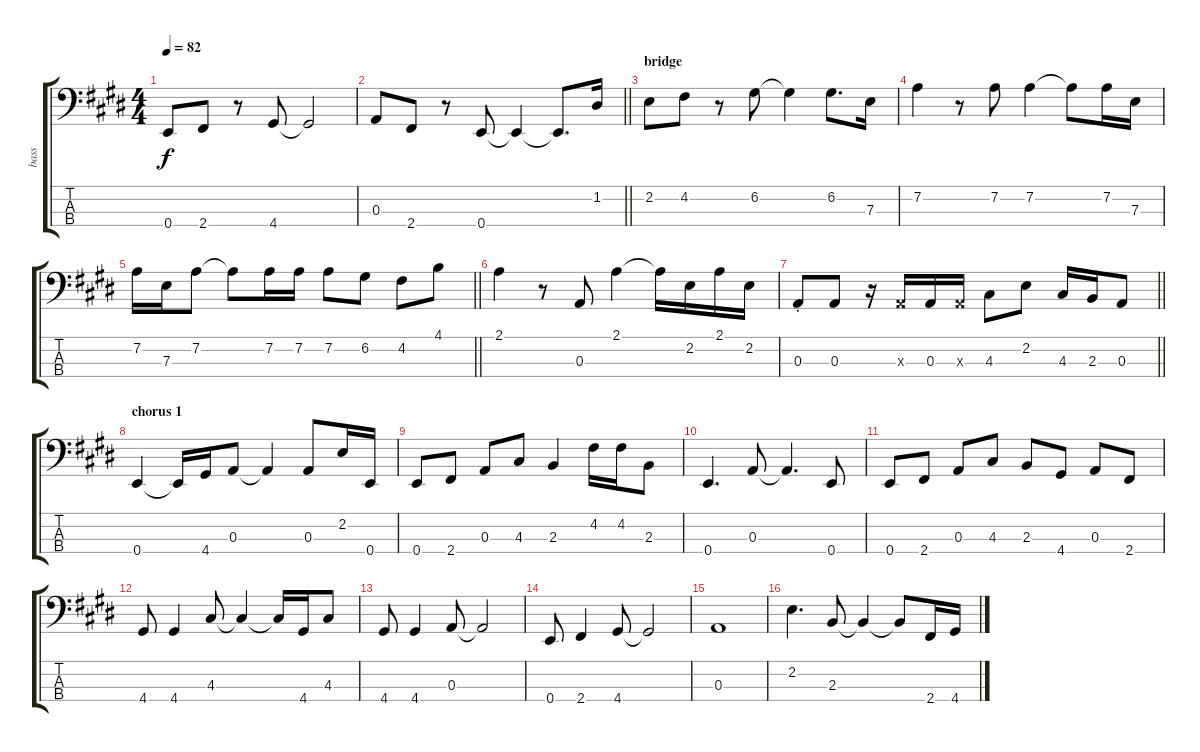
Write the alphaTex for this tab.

\track ("bass" "bass") {instrument electricbassfinger}
\staff {score tabs}
\tuning (G2 D2 A1 E1) {hide}
\ts (4 4)
\tempo 82
\clef f4
\ks e
0.4.8{dy f} 2.4.8 r.8 4.4.8 4.4{t}.2 |
\barLineRight lightlight
0.3.8 2.4.8 r.8 0.4.8 0.4{t}.4 0.4{t}.8{d} 1.2.16 |
\section ("" "bridge")
2.2.8 4.2.8 r.8 6.2.8 6.2{t}.4 6.2.8{d} 7.3.16 |
7.2.4 r.8 7.2.8 7.2.4 7.2{t}.8 7.2.16 7.3.16 |
\barLineRight lightlight
7.2.16 7.3.16 7.2.8 7.2{t}.8 7.2.16 7.2.16 7.2.8 6.2.8 4.2.8 4.1.8 |
2.1.4 r.8 0.3.8 2.1.4 2.1{t}.16 2.2.16 2.1.16 2.2.16 |
\barLineRight lightlight
0.3{st}.8 0.3.8 r.16 0.3{x}.16 0.3.16 0.3{x}.16 4.3.8 2.2.8 4.3.16 2.3.16 0.3.8 |
\section ("" "chorus 1")
0.4.4 0.4{t}.16 4.4.16 0.3.8 0.3{t}.4 0.3.8 2.2.16 0.4.16 |
0.4.8 2.4.8 0.3.8 4.3.8 2.3.4 4.2.16 4.2.16 2.3.8 |
0.4.4{d} 0.3.8 0.3{t}.4{d} 0.4.8 |
0.4.8 2.4.8 0.3.8 4.3.8 2.3.8 4.4.8 0.3.8 2.4.8 |
4.4.8 4.4.4 4.3.8 4.3{t}.4 4.3{t}.16 4.4.16 4.3.8 |
4.4.8 4.4.4 0.3.8 0.3{t}.2 |
0.4.8 2.4.4 4.4.8 4.4{t}.2 |
0.3.1 |
2.2.4{d} 2.3.8 2.3{t}.4 2.3{t}.8 2.4.16 4.4.16
